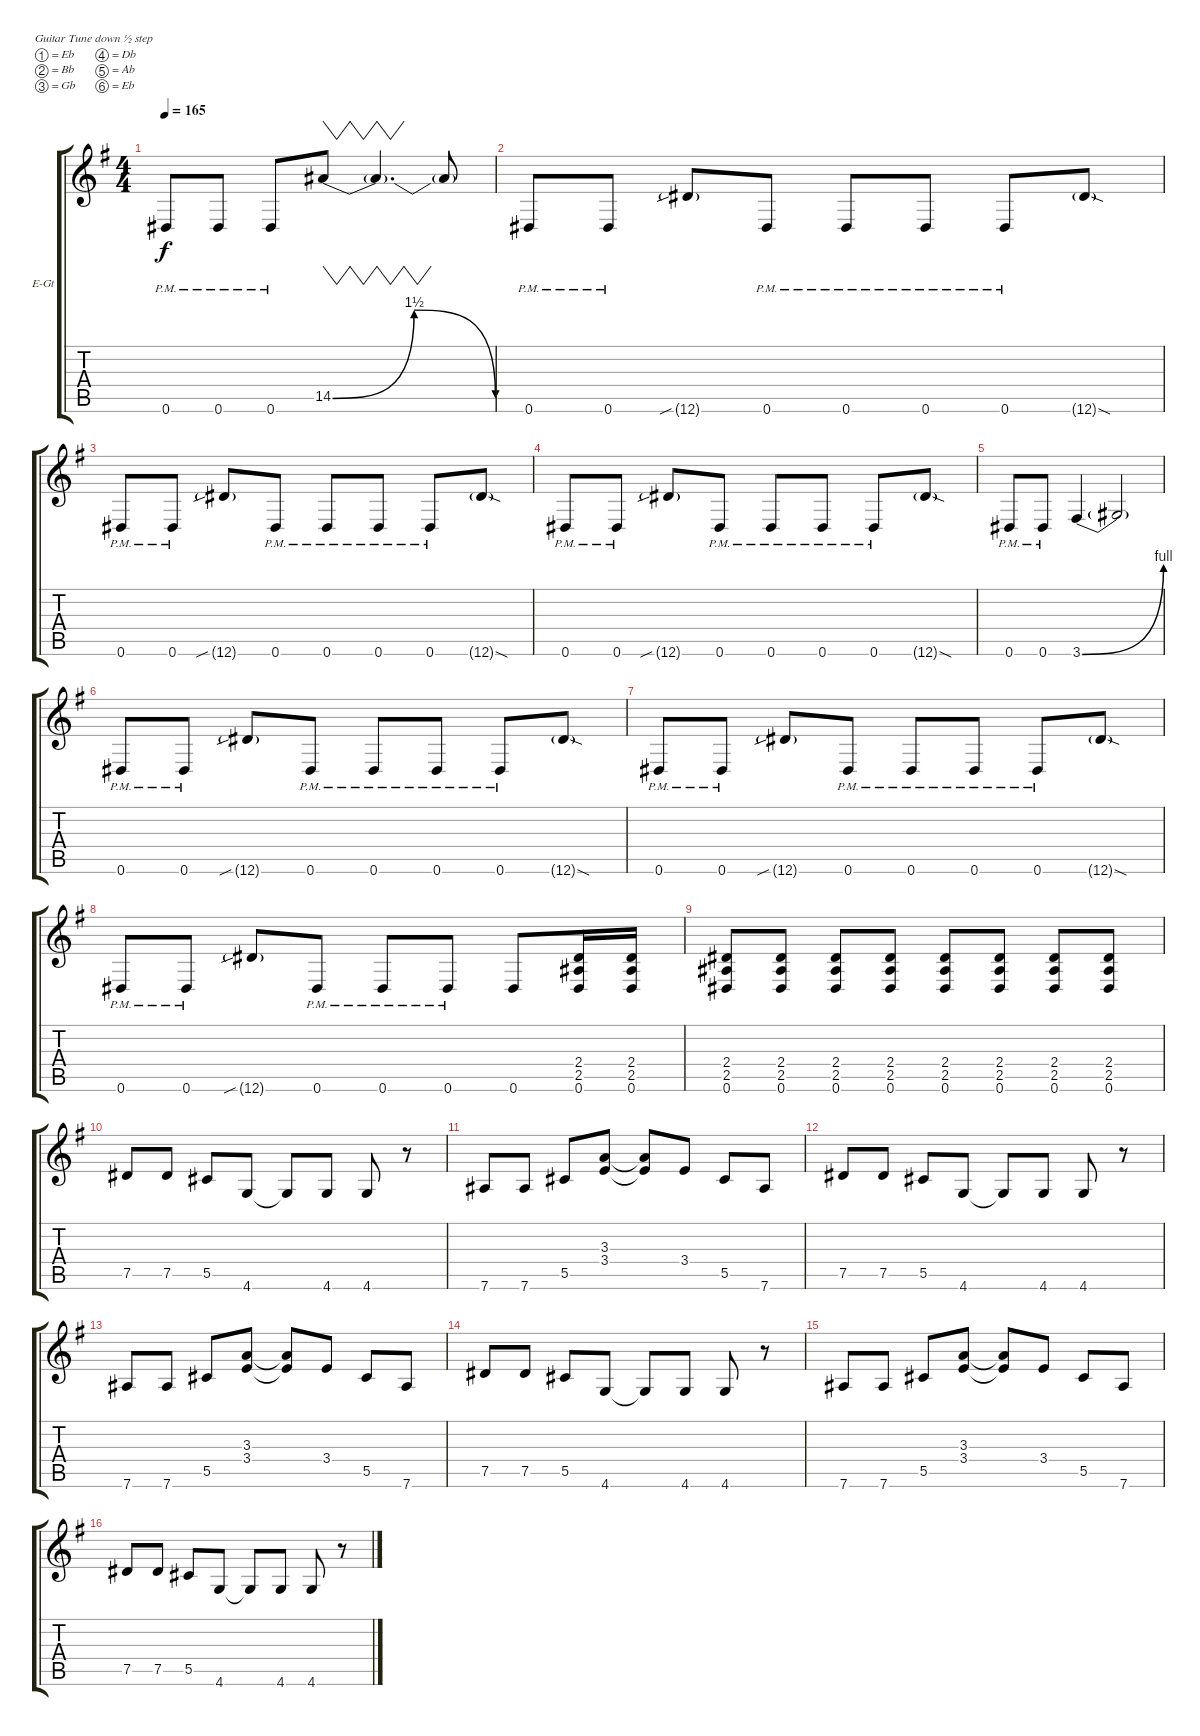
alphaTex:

\defaultSystemsLayout 4
\bracketExtendMode groupsimilarinstruments
\firstSystemTrackNameOrientation horizontal
\otherSystemsTrackNameOrientation horizontal
\track ("Electric Guitar" "E-Gt") {instrument distortionguitar}
\staff {score tabs}
\tuning (Eb4 Bb3 Gb3 Db3 Ab2 Eb2)
\ts (4 4)
\tempo 165
\clef g2
\scale
1.05549
\ks g
0.6{pm}.8{dy f} 0.6{pm}.8 0.6{pm}.8 14.5{be (bendrelease 0 0 10.799999999999999 6 20.4 6 30 0)}.8{vw} 14.5{t}.4{vw d} 14.5{t}.8 |
\scale
0.944515 0.6{pm}.8 0.6{pm}.8 12.6{sib g}.8 0.6{pm}.8 0.6{pm}.8 0.6{pm}.8 0.6{pm}.8 12.6{sod g}.8 |
\scale
1.05549 0.6{pm}.8 0.6{pm}.8 12.6{sib g}.8 0.6{pm}.8 0.6{pm}.8 0.6{pm}.8 0.6{pm}.8 12.6{sod g}.8 |
\scale
0.944515 0.6{pm}.8 0.6{pm}.8 12.6{sib g}.8 0.6{pm}.8 0.6{pm}.8 0.6{pm}.8 0.6{pm}.8 12.6{sod g}.8 |
\scale
1.05549 0.6{pm}.8 0.6{pm}.8 3.6{be (bend 0 0 15 4)}.4 3.6{t}.2 |
\scale
0.944515 0.6{pm}.8 0.6{pm}.8 12.6{sib g}.8 0.6{pm}.8 0.6{pm}.8 0.6{pm}.8 0.6{pm}.8 12.6{sod g}.8 |
\scale
1.05549 0.6{pm}.8 0.6{pm}.8 12.6{sib g}.8 0.6{pm}.8 0.6{pm}.8 0.6{pm}.8 0.6{pm}.8 12.6{sod g}.8 |
\scale
0.944515 0.6{pm}.8 0.6{pm}.8 12.6{sib g}.8 0.6{pm}.8 0.6{pm}.8 0.6{pm}.8 0.6.8 (0.6 2.5 2.4).16 (0.6 2.4 2.5).16 |
\scale
1.05549 (0.6 2.5 2.4).8 (0.6 2.5 2.4).8 (0.6 2.5 2.4).8 (0.6 2.5 2.4).8 (0.6 2.5 2.4).8 (0.6 2.5 2.4).8 (0.6 2.5 2.4).8 (0.6 2.5 2.4).8 |
\scale
0.944515 7.5.8 7.5.8 5.5.8 4.6.8 4.6{t}.8 4.6.8 4.6.8 r.8 |
\scale
1.05549 7.6.8 7.6.8 5.5.8 (3.4 3.3).8 (3.4{t} 3.3{t}).8 3.4.8 5.5.8 7.6.8 |
\scale
0.944515 7.5.8 7.5.8 5.5.8 4.6.8 4.6{t}.8 4.6.8 4.6.8 r.8 |
\scale
1.05549 7.6.8 7.6.8 5.5.8 (3.4 3.3).8 (3.4{t} 3.3{t}).8 3.4.8 5.5.8 7.6.8 |
\scale
0.944515 7.5.8 7.5.8 5.5.8 4.6.8 4.6{t}.8 4.6.8 4.6.8 r.8 |
\scale
1.05549 7.6.8 7.6.8 5.5.8 (3.4 3.3).8 (3.4{t} 3.3{t}).8 3.4.8 5.5.8 7.6.8 |
\scale
0.944515 7.5.8 7.5.8 5.5.8 4.6.8 4.6{t}.8 4.6.8 4.6.8 r.8
